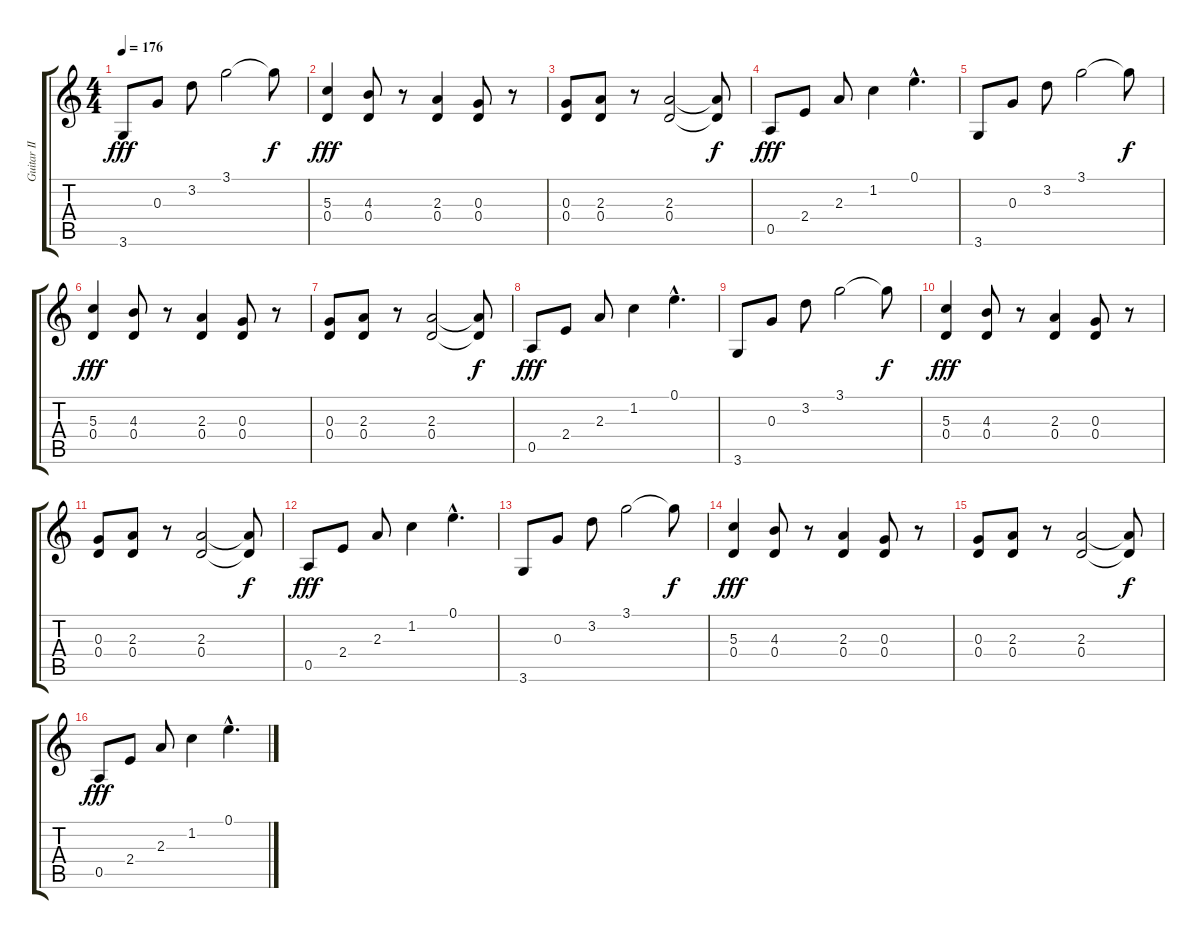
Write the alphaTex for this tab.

\track ("Guitar II" "Guitar II") {instrument distortionguitar}
\staff {score tabs}
\tuning (E4 B3 G3 D3 A2 E2) {hide}
\ts (4 4)
\tempo 176
\clef g2
\ks c
3.6.8{dy fff} 0.3.8 3.2.8 3.1.2 3.1{t}.8{dy f} |
(5.3 0.4).4{dy fff} (4.3 0.4).8 r.8 (2.3 0.4).4 (0.3 0.4).8 r.8 |
(0.3 0.4).8 (2.3 0.4).8 r.8 (2.3 0.4).2 (2.3{t} 0.4{t}).8{dy f} |
0.5.8{dy fff volume 8} 2.4.8 2.3.8 1.2.4 0.1{hac}.4{d} |
3.6.8 0.3.8 3.2.8 3.1.2 3.1{t}.8{dy f} |
(5.3 0.4).4{dy fff} (4.3 0.4).8 r.8 (2.3 0.4).4 (0.3 0.4).8 r.8 |
(0.3 0.4).8 (2.3 0.4).8 r.8 (2.3 0.4).2 (2.3{t} 0.4{t}).8{dy f} |
0.5.8{dy fff volume 6} 2.4.8 2.3.8 1.2.4 0.1{hac}.4{d} |
3.6.8 0.3.8 3.2.8 3.1.2 3.1{t}.8{dy f} |
(5.3 0.4).4{dy fff} (4.3 0.4).8 r.8 (2.3 0.4).4 (0.3 0.4).8 r.8 |
(0.3 0.4).8 (2.3 0.4).8 r.8 (2.3 0.4).2 (2.3{t} 0.4{t}).8{dy f} |
0.5.8{dy fff volume 4} 2.4.8 2.3.8 1.2.4 0.1{hac}.4{d} |
3.6.8 0.3.8 3.2.8 3.1.2 3.1{t}.8{dy f} |
(5.3 0.4).4{dy fff} (4.3 0.4).8 r.8 (2.3 0.4).4 (0.3 0.4).8 r.8 |
(0.3 0.4).8 (2.3 0.4).8 r.8 (2.3 0.4).2 (2.3{t} 0.4{t}).8{dy f} |
0.5.8{dy fff volume 0} 2.4.8 2.3.8 1.2.4 0.1{hac}.4{d}
